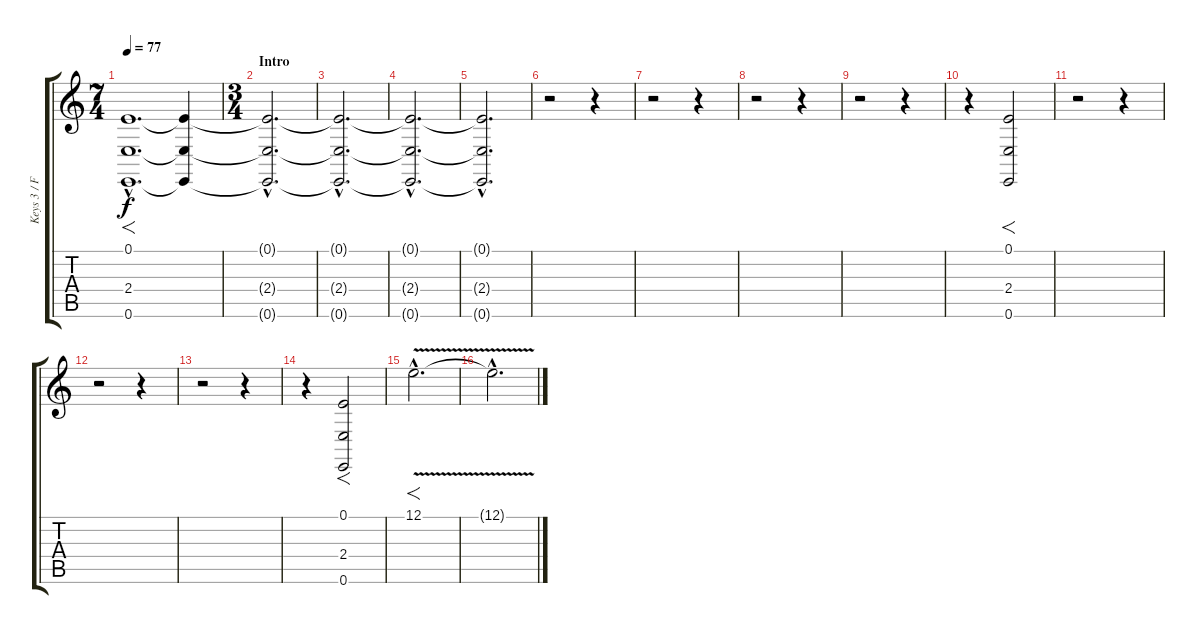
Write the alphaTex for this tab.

\track ("Keys 3 / FX left" "Keys 3 / F") {instrument stringensemble1}
\staff {score tabs}
\tuning (E4 B3 G3 D3 A2 E2) {hide}
\ts (7 4)
\tempo 77
\clef g2
\ks c
(0.1{hac} 2.4{hac} 0.6{hac}).1{f d dy f instrument stringensemble1} (0.1{t} 2.4{t} 0.6{t}).4 |
\ts (3 4)
\section ("" "Intro")
(0.1{hac t} 2.4{hac t} 0.6{hac t}).2{d volume 0} |
(0.1{hac t} 2.4{hac t} 0.6{hac t}).2{d} |
(0.1{hac t} 2.4{hac t} 0.6{hac t}).2{d} |
(0.1{hac t} 2.4{hac t} 0.6{hac t}).2{d} |
r.2 r.4 |
r.2 r.4 |
r.2 r.4 |
r.2 r.4 |
r.4{volume 11} (0.1 2.4 0.6).2{f} |
r.2 r.4 |
r.2 r.4 |
r.2 r.4 |
r.4 (0.1 2.4 0.6).2{f} |
12.1{v hac}.2{f d} |
12.1{hac t}.2{d}
